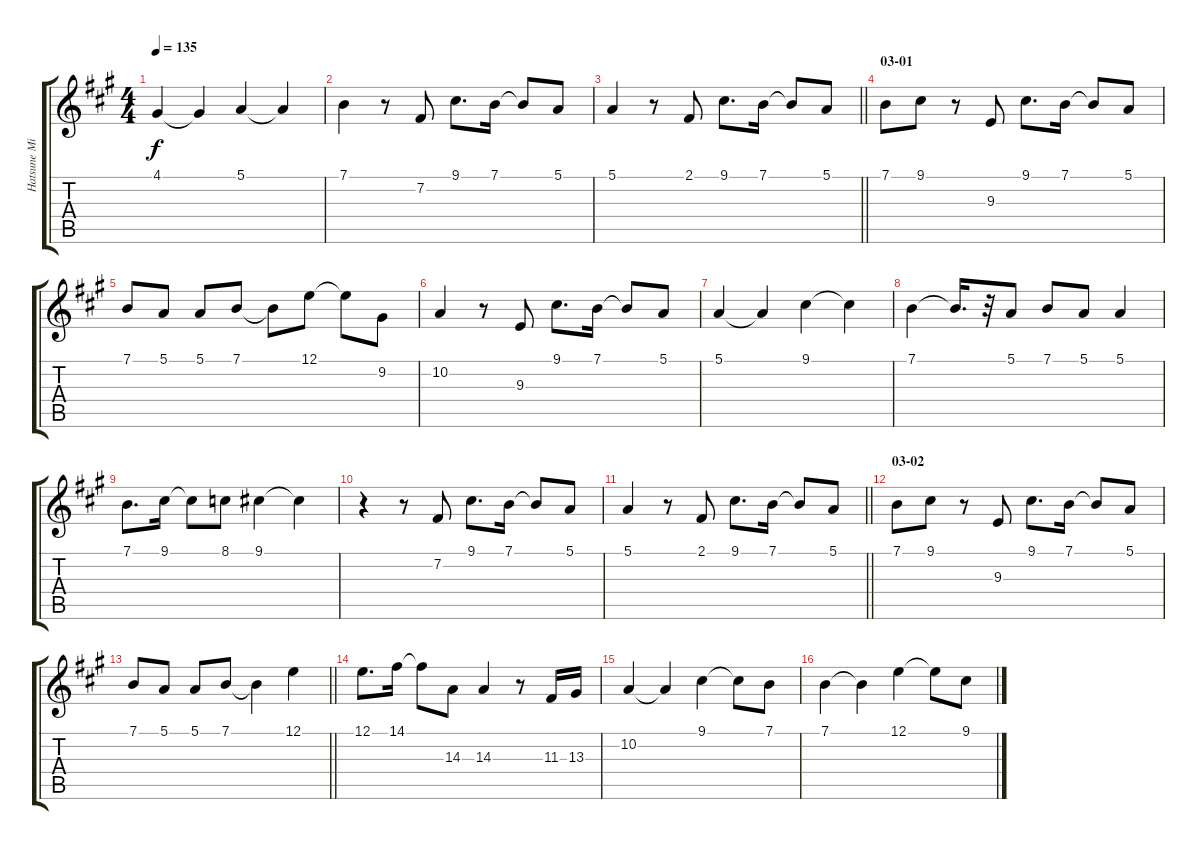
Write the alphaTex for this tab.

\track ("Hatsune Miku" "Hatsune Mi") {instrument lead1square}
\staff {score tabs}
\tuning (E4 B3 G3 D3 A2 E2) {hide}
\ts (4 4)
\tempo 135
\clef g2
\ks a
4.1.4{dy f} 4.1{t}.4 5.1.4 5.1{t}.4 |
7.1.4 r.8 7.2.8 9.1.8{d} 7.1.16 7.1{t}.8 5.1.8 |
\barLineRight lightlight
5.1.4 r.8 2.1.8 9.1.8{d} 7.1.16 7.1{t}.8 5.1.8 |
\section ("" "03-01")
7.1.8 9.1.8 r.8 9.3.8 9.1.8{d} 7.1.16 7.1{t}.8 5.1.8 |
7.1.8 5.1.8 5.1.8 7.1.8 7.1{t}.8 12.1.8 12.1{t}.8 9.2.8 |
10.2.4 r.8 9.3.8 9.1.8{d} 7.1.16 7.1{t}.8 5.1.8 |
5.1.4 5.1{t}.4 9.1.4 9.1{t}.4 |
7.1.4 7.1{t}.16{d} r.32 5.1.8 7.1.8 5.1.8 5.1.4 |
7.1.8{d} 9.1.16 9.1{t}.8 8.1.8 9.1.4 9.1{t}.4 |
r.4 r.8 7.2.8 9.1.8{d} 7.1.16 7.1{t}.8 5.1.8 |
\barLineRight lightlight
5.1.4 r.8 2.1.8 9.1.8{d} 7.1.16 7.1{t}.8 5.1.8 |
\section ("" "03-02")
7.1.8 9.1.8 r.8 9.3.8 9.1.8{d} 7.1.16 7.1{t}.8 5.1.8 |
\barLineRight lightlight
7.1.8 5.1.8 5.1.8 7.1.8 7.1{t}.4 12.1.4 |
12.1.8{d} 14.1.16 14.1{t}.8 14.3.8 14.3.4 r.8 11.3.16 13.3.16 |
10.2.4 10.2{t}.4 9.1.4 9.1{t}.8 7.1.8 |
7.1.4 7.1{t}.4 12.1.4 12.1{t}.8 9.1.8
